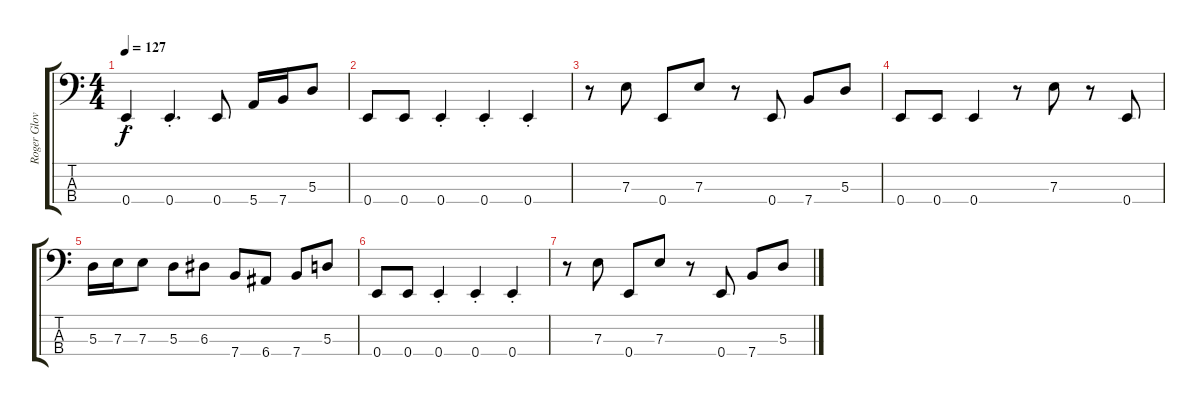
\track ("Roger Glover" "Roger Glov") {instrument electricbasspick}
\staff {score tabs}
\tuning (G2 D2 A1 E1) {hide}
\ts (4 4)
\tempo 127
\clef f4
\ks c
0.4{st}.4{dy f} 0.4{st}.4{d} 0.4.8 5.4.16 7.4.16 5.3.8 |
0.4.8 0.4.8 0.4{st}.4 0.4{st}.4 0.4{st}.4 |
r.8 7.3.8 0.4.8 7.3.8 r.8 0.4.8 7.4.8 5.3.8 |
0.4.8 0.4.8 0.4.4 r.8 7.3.8 r.8 0.4.8 |
5.3.16 7.3.16 7.3.8 5.3.8 6.3.8 7.4.8 6.4.8 7.4.8 5.3.8 |
0.4.8 0.4.8 0.4{st}.4 0.4{st}.4 0.4{st}.4 |
r.8 7.3.8 0.4.8 7.3.8 r.8 0.4.8 7.4.8 5.3.8
